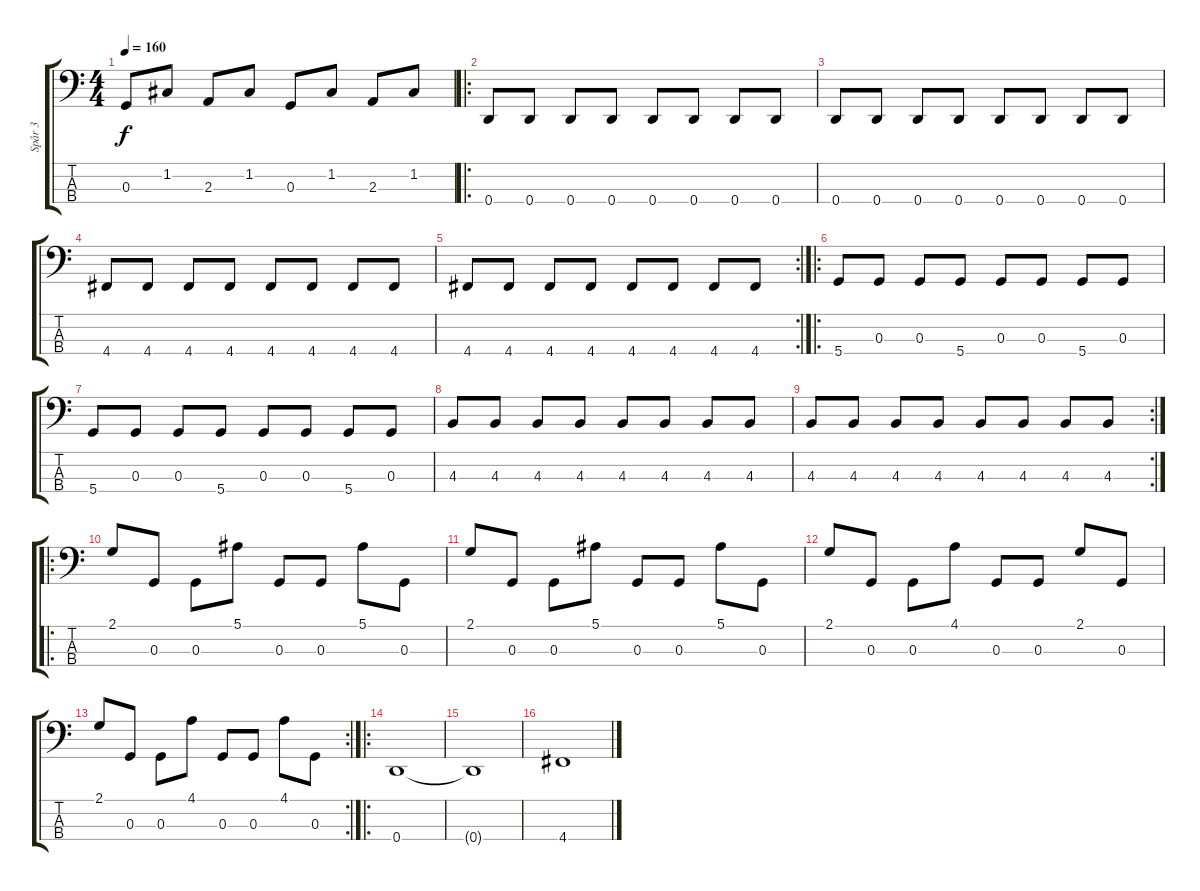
\track ("Spår 3" "Spår 3") {instrument synthbass1}
\staff {score tabs}
\tuning (F2 C2 G1 D1) {hide}
\ts (4 4)
\tempo 160
\clef f4
\ks c
0.3.8{dy f} 1.2.8 2.3.8 1.2.8 0.3.8 1.2.8 2.3.8 1.2.8 |
\ro
0.4.8 0.4.8 0.4.8 0.4.8 0.4.8 0.4.8 0.4.8 0.4.8 |
0.4.8 0.4.8 0.4.8 0.4.8 0.4.8 0.4.8 0.4.8 0.4.8 |
4.4.8 4.4.8 4.4.8 4.4.8 4.4.8 4.4.8 4.4.8 4.4.8 |
\rc 2
4.4.8 4.4.8 4.4.8 4.4.8 4.4.8 4.4.8 4.4.8 4.4.8 |
\ro
5.4.8 0.3.8 0.3.8 5.4.8 0.3.8 0.3.8 5.4.8 0.3.8 |
5.4.8 0.3.8 0.3.8 5.4.8 0.3.8 0.3.8 5.4.8 0.3.8 |
4.3.8 4.3.8 4.3.8 4.3.8 4.3.8 4.3.8 4.3.8 4.3.8 |
\rc 2
4.3.8 4.3.8 4.3.8 4.3.8 4.3.8 4.3.8 4.3.8 4.3.8 |
\ro
2.1.8 0.3.8 0.3.8 5.1.8 0.3.8 0.3.8 5.1.8 0.3.8 |
2.1.8 0.3.8 0.3.8 5.1.8 0.3.8 0.3.8 5.1.8 0.3.8 |
2.1.8 0.3.8 0.3.8 4.1.8 0.3.8 0.3.8 2.1.8 0.3.8 |
\rc 2
2.1.8 0.3.8 0.3.8 4.1.8 0.3.8 0.3.8 4.1.8 0.3.8 |
\ro
0.4.1 |
0.4{t}.1 |
4.4.1
